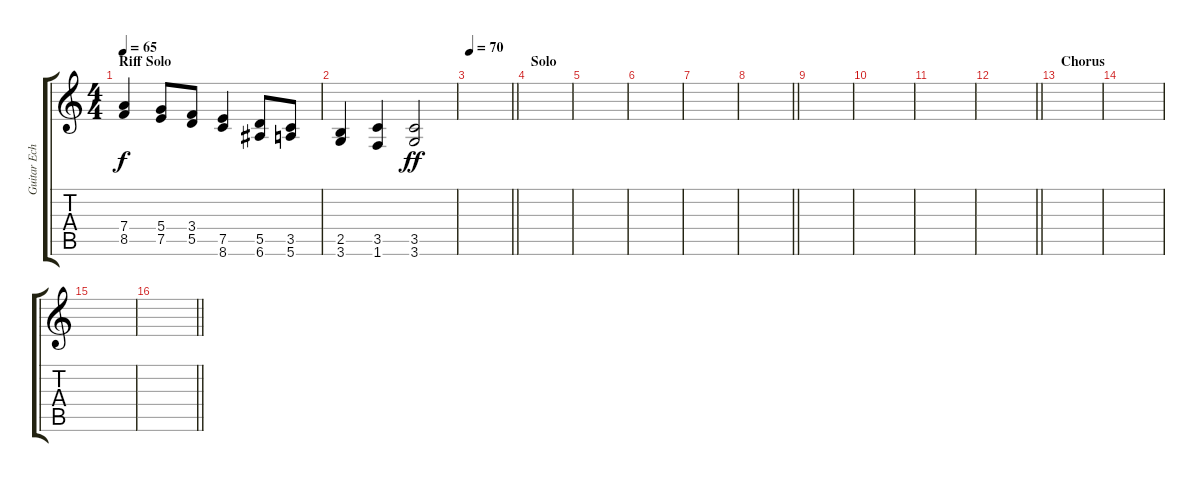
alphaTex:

\track ("Guitar Echo (George Harrison)" "Guitar Ech") {instrument electricguitarjazz}
\staff {score tabs}
\tuning (E4 B3 G3 D3 A2 E2) {hide}
\ts (4 4)
\section ("" "Riff Solo")
\tempo 65
\clef g2
\ks c
(7.4 8.5).4{dy f} (5.4 7.5).8 (3.4 5.5).8 (7.5 8.6).4 (5.5 6.6).8 (3.5 5.6).8 |
(2.5 3.6).4 (3.5 1.6).4 (3.5 3.6).2{dy ff} |
\tempo 70
\barLineRight lightlight
|
\section ("" "Solo")
|
|
|
|
\barLineRight lightlight
|
|
|
|
\barLineRight lightlight
|
\section ("" "Chorus")
|
|
|
\barLineRight lightlight
